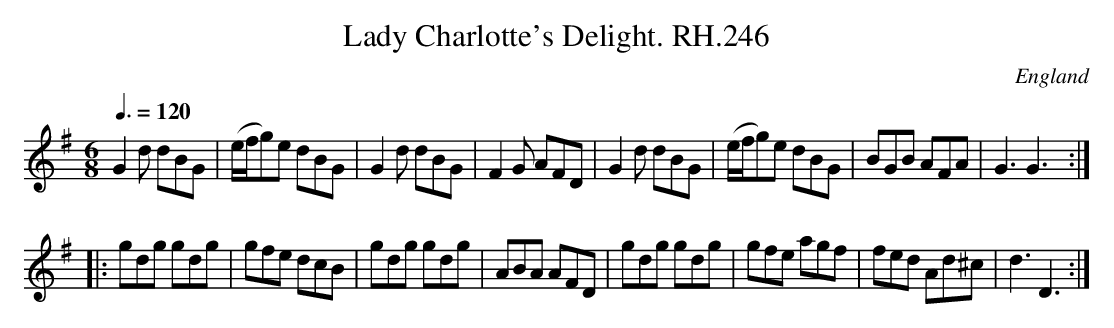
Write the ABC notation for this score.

X:1
T:Lady Charlotte's Delight. RH.246
O:England
M:6/8
L:1/8
Q:3/8=120
K:G
G2d dBG|(e/f/g)e dBG|G2d dBG|F2G AFD|\
G2d dBG|(e/f/g)e dBG|BGB AFA|G3 G3:|
|:gdg gdg|gfe dcB|gdg gdg|ABA AFD|\
gdg gdg|gfe agf|fed Ad^c|d3 D3:|
